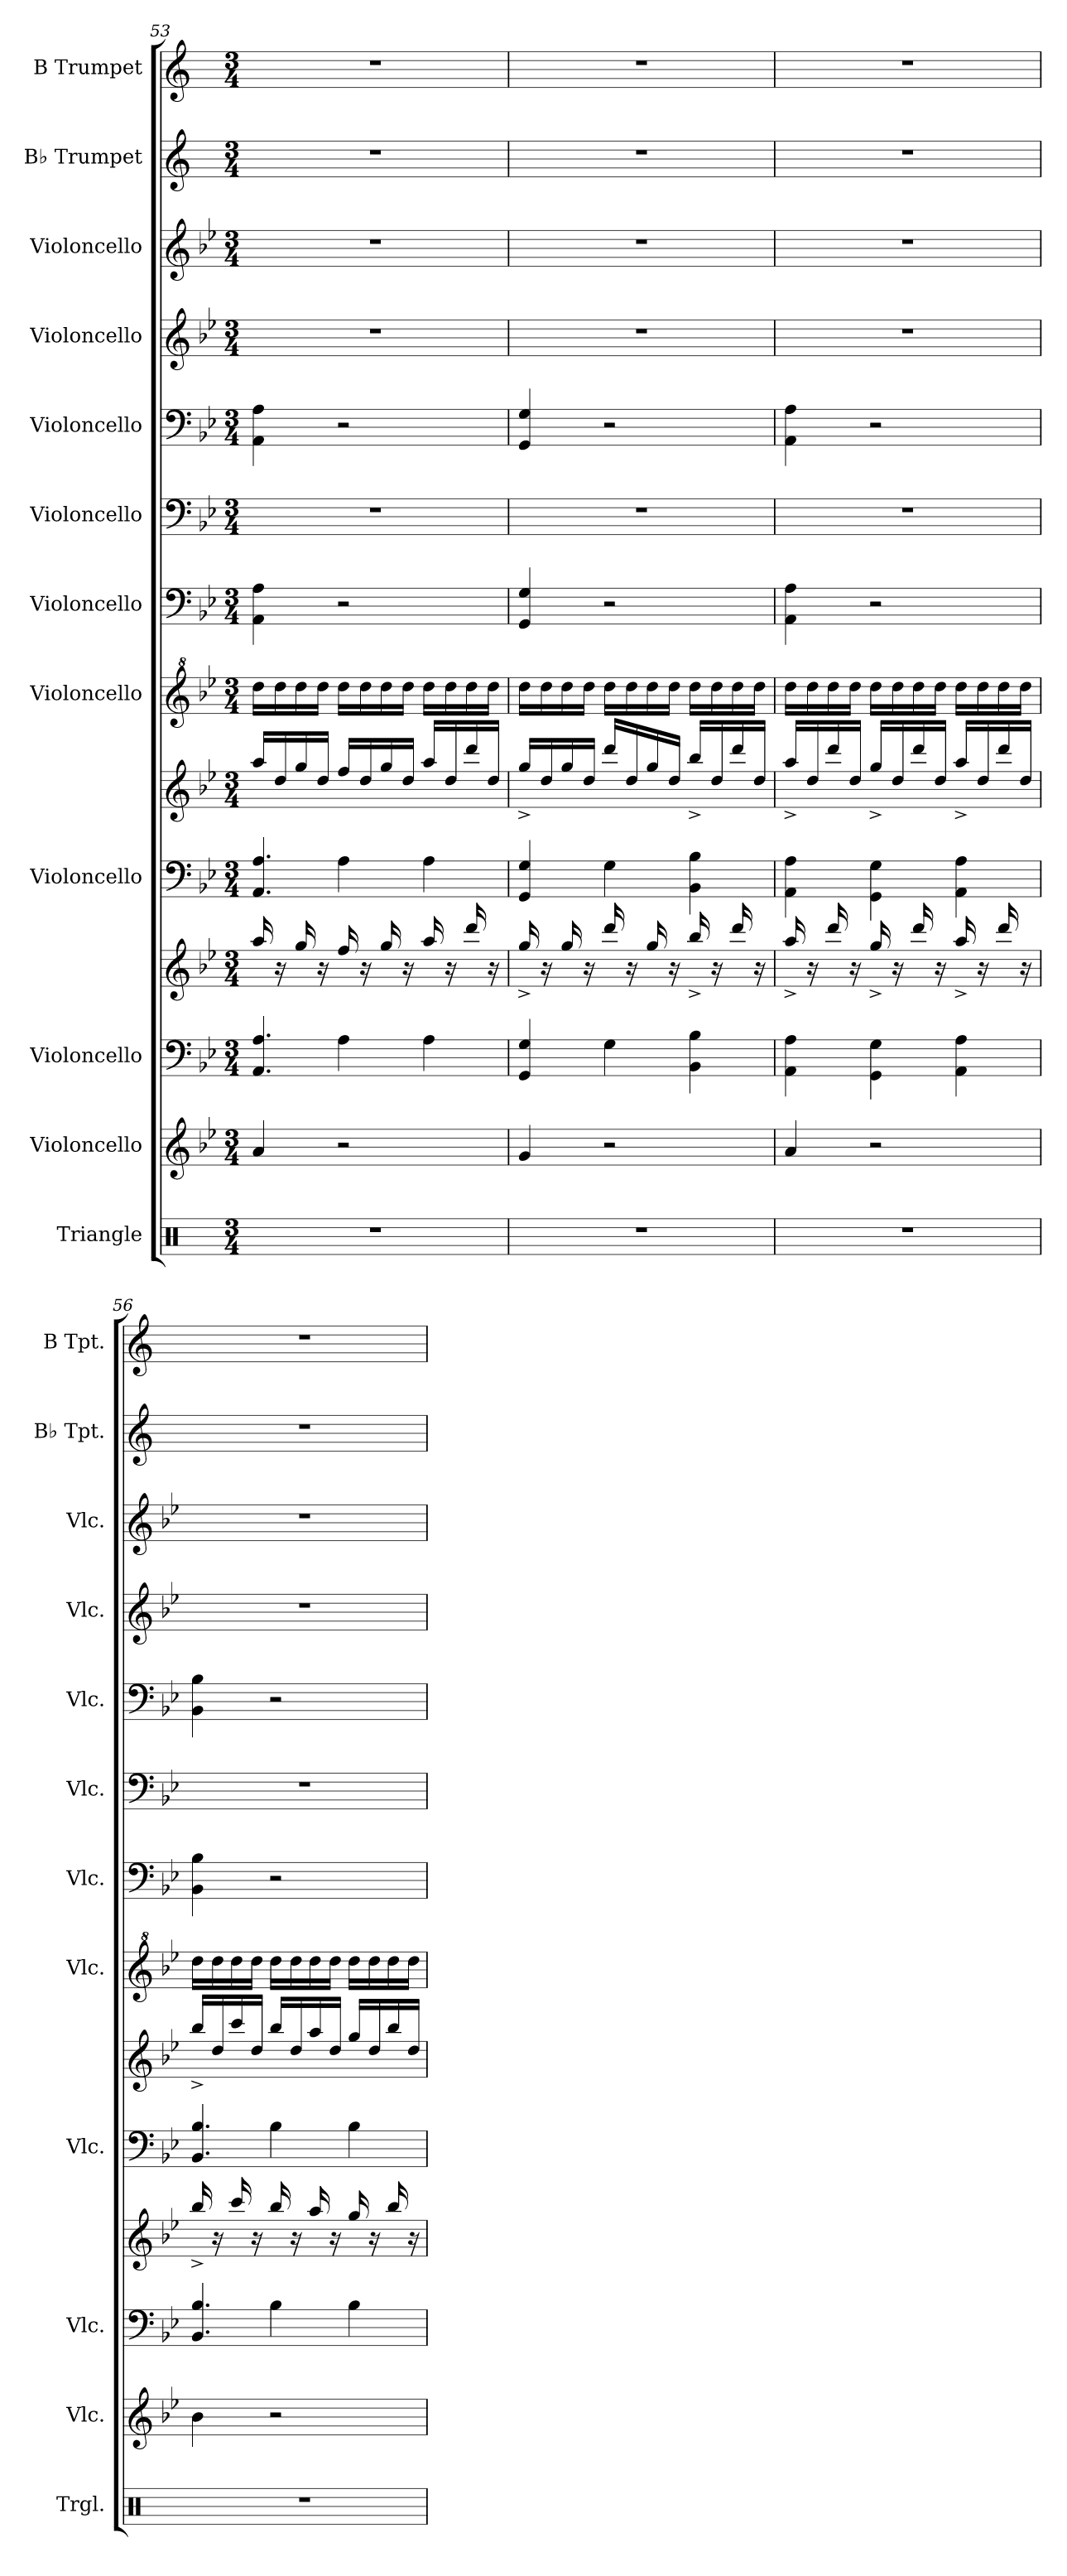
**kern	**kern	**kern	**kern	**kern	**kern	**kern	**kern	**kern	**kern	**kern	**kern	**kern	**kern
*part12	*part11	*part10	*part10	*part9	*part9	*part8	*part7	*part6	*part5	*part4	*part3	*part2	*part1
*staff14	*staff13	*staff12	*staff11	*staff10	*staff9	*staff8	*staff7	*staff6	*staff5	*staff4	*staff3	*staff2	*staff1
*I"Triangle	*I"Violoncello	*I"Violoncello	*	*I"Violoncello	*	*I"Violoncello	*I"Violoncello	*I"Violoncello	*I"Violoncello	*I"Violoncello	*I"Violoncello	*I"B♭ Trumpet	*I"B Trumpet
*I'Trgl.	*I'Vlc.	*I'Vlc.	*	*I'Vlc.	*	*I'Vlc.	*I'Vlc.	*I'Vlc.	*I'Vlc.	*I'Vlc.	*I'Vlc.	*I'B♭ Tpt.	*I'B Tpt.
*clefX	*clefG2	*clefF4	*clefG2	*clefF4	*clefG2	*clefG^2	*clefF4	*clefF4	*clefF4	*clefG2	*clefG2	*clefG2	*clefG2
*	*	*	*	*	*	*	*	*	*	*	*	*ITrd1c2	*ITrd1c2
*k[]	*k[b-e-]	*k[b-e-]	*k[b-e-]	*k[b-e-]	*k[b-e-]	*k[b-e-]	*k[b-e-]	*k[b-e-]	*k[b-e-]	*k[b-e-]	*k[b-e-]	*k[b-e-]	*k[b-e-]
*C:	*B-:	*B-:	*B-:	*B-:	*B-:	*B-:	*B-:	*B-:	*B-:	*B-:	*B-:	*B-:	*B-:
*M3/4	*M3/4	*M3/4	*M3/4	*M3/4	*M3/4	*M3/4	*M3/4	*M3/4	*M3/4	*M3/4	*M3/4	*M3/4	*M3/4
=53	=53	=53	=53	=53	=53	=53	=53	=53	=53	=53	=53	=53	=53
*	*	*^	*	*^	*	*	*	*	*	*	*	*	*
2.r	4a/	4.AA/ 4.A/	4ryy	16aa/	4.AA/ 4.A/	4ryy	16aa/LL	16ddd\LL	4AA\ 4A\	2.r	4AA\ 4A\	2.r	2.r	2.r	2.r
.	.	.	.	16r	.	.	16dd/	16ddd\	.	.	.	.	.	.	.
.	.	.	.	16gg/	.	.	16gg/	16ddd\	.	.	.	.	.	.	.
.	.	.	.	16r	.	.	16dd/JJ	16ddd\JJ	.	.	.	.	.	.	.
.	2r	.	4A\	16ff/	.	4A\	16ff/LL	16ddd\LL	2r	.	2r	.	.	.	.
.	.	.	.	16r	.	.	16dd/	16ddd\	.	.	.	.	.	.	.
.	.	8ryy	.	16gg/	8ryy	.	16gg/	16ddd\	.	.	.	.	.	.	.
.	.	.	.	16r	.	.	16dd/JJ	16ddd\JJ	.	.	.	.	.	.	.
.	.	4A\	4ryy	16aa/	4A\	4ryy	16aa/LL	16ddd\LL	.	.	.	.	.	.	.
.	.	.	.	16r	.	.	16dd/	16ddd\	.	.	.	.	.	.	.
.	.	.	.	16ddd/	.	.	16ddd/	16ddd\	.	.	.	.	.	.	.
.	.	.	.	16r	.	.	16dd/JJ	16ddd\JJ	.	.	.	.	.	.	.
*	*	*v	*v	*	*v	*v	*	*	*	*	*	*	*	*	*
!!LO:PB:g=z
=54	=54	=54	=54	=54	=54	=54	=54	=54	=54	=54	=54	=54	=54
2.r	4g/	4GG/ 4G/	16gg^/	4GG/ 4G/	16gg^/LL	16ddd\LL	4GG/ 4G/	2.r	4GG/ 4G/	2.r	2.r	2.r	2.r
.	.	.	16r	.	16dd/	16ddd\	.	.	.	.	.	.	.
.	.	.	16gg/	.	16gg/	16ddd\	.	.	.	.	.	.	.
.	.	.	16r	.	16dd/JJ	16ddd\JJ	.	.	.	.	.	.	.
.	2r	4G\	16ddd/	4G\	16ddd/LL	16ddd\LL	2r	.	2r	.	.	.	.
.	.	.	16r	.	16dd/	16ddd\	.	.	.	.	.	.	.
.	.	.	16gg/	.	16gg/	16ddd\	.	.	.	.	.	.	.
.	.	.	16r	.	16dd/JJ	16ddd\JJ	.	.	.	.	.	.	.
.	.	4BB-\ 4B-\	16bb-^/	4BB-\ 4B-\	16bb-^/LL	16ddd\LL	.	.	.	.	.	.	.
.	.	.	16r	.	16dd/	16ddd\	.	.	.	.	.	.	.
.	.	.	16ddd/	.	16ddd/	16ddd\	.	.	.	.	.	.	.
.	.	.	16r	.	16dd/JJ	16ddd\JJ	.	.	.	.	.	.	.
=55	=55	=55	=55	=55	=55	=55	=55	=55	=55	=55	=55	=55	=55
2.r	4a/	4AA\ 4A\	16aa^/	4AA\ 4A\	16aa^/LL	16ddd\LL	4AA\ 4A\	2.r	4AA\ 4A\	2.r	2.r	2.r	2.r
.	.	.	16r	.	16dd/	16ddd\	.	.	.	.	.	.	.
.	.	.	16ddd/	.	16ddd/	16ddd\	.	.	.	.	.	.	.
.	.	.	16r	.	16dd/JJ	16ddd\JJ	.	.	.	.	.	.	.
.	2r	4GG\ 4G\	16gg^/	4GG\ 4G\	16gg^/LL	16ddd\LL	2r	.	2r	.	.	.	.
.	.	.	16r	.	16dd/	16ddd\	.	.	.	.	.	.	.
.	.	.	16ddd/	.	16ddd/	16ddd\	.	.	.	.	.	.	.
.	.	.	16r	.	16dd/JJ	16ddd\JJ	.	.	.	.	.	.	.
.	.	4AA\ 4A\	16aa^/	4AA\ 4A\	16aa^/LL	16ddd\LL	.	.	.	.	.	.	.
.	.	.	16r	.	16dd/	16ddd\	.	.	.	.	.	.	.
.	.	.	16ddd/	.	16ddd/	16ddd\	.	.	.	.	.	.	.
.	.	.	16r	.	16dd/JJ	16ddd\JJ	.	.	.	.	.	.	.
!!LO:PB:g=z
=56	=56	=56	=56	=56	=56	=56	=56	=56	=56	=56	=56	=56	=56
*	*	*^	*	*^	*	*	*	*	*	*	*	*	*
2.r	4b-\	4.BB-/ 4.B-/	4ryy	16bb-^/	4.BB-/ 4.B-/	4ryy	16bb-^/LL	16ddd\LL	4BB-\ 4B-\	2.r	4BB-\ 4B-\	2.r	2.r	2.r	2.r
.	.	.	.	16r	.	.	16dd/	16ddd\	.	.	.	.	.	.	.
.	.	.	.	16ccc/	.	.	16ccc/	16ddd\	.	.	.	.	.	.	.
.	.	.	.	16r	.	.	16dd/JJ	16ddd\JJ	.	.	.	.	.	.	.
.	2r	.	4B-\	16bb-/	.	4B-\	16bb-/LL	16ddd\LL	2r	.	2r	.	.	.	.
.	.	.	.	16r	.	.	16dd/	16ddd\	.	.	.	.	.	.	.
.	.	8ryy	.	16aa/	8ryy	.	16aa/	16ddd\	.	.	.	.	.	.	.
.	.	.	.	16r	.	.	16dd/JJ	16ddd\JJ	.	.	.	.	.	.	.
.	.	4B-\	4ryy	16gg/	4B-\	4ryy	16gg/LL	16ddd\LL	.	.	.	.	.	.	.
.	.	.	.	16r	.	.	16dd/	16ddd\	.	.	.	.	.	.	.
.	.	.	.	16bb-/	.	.	16bb-/	16ddd\	.	.	.	.	.	.	.
.	.	.	.	16r	.	.	16dd/JJ	16ddd\JJ	.	.	.	.	.	.	.
*	*	*v	*v	*	*v	*v	*	*	*	*	*	*	*	*	*
=	=	=	=	=	=	=	=	=	=	=	=	=	=
*-	*-	*-	*-	*-	*-	*-	*-	*-	*-	*-	*-	*-	*-
